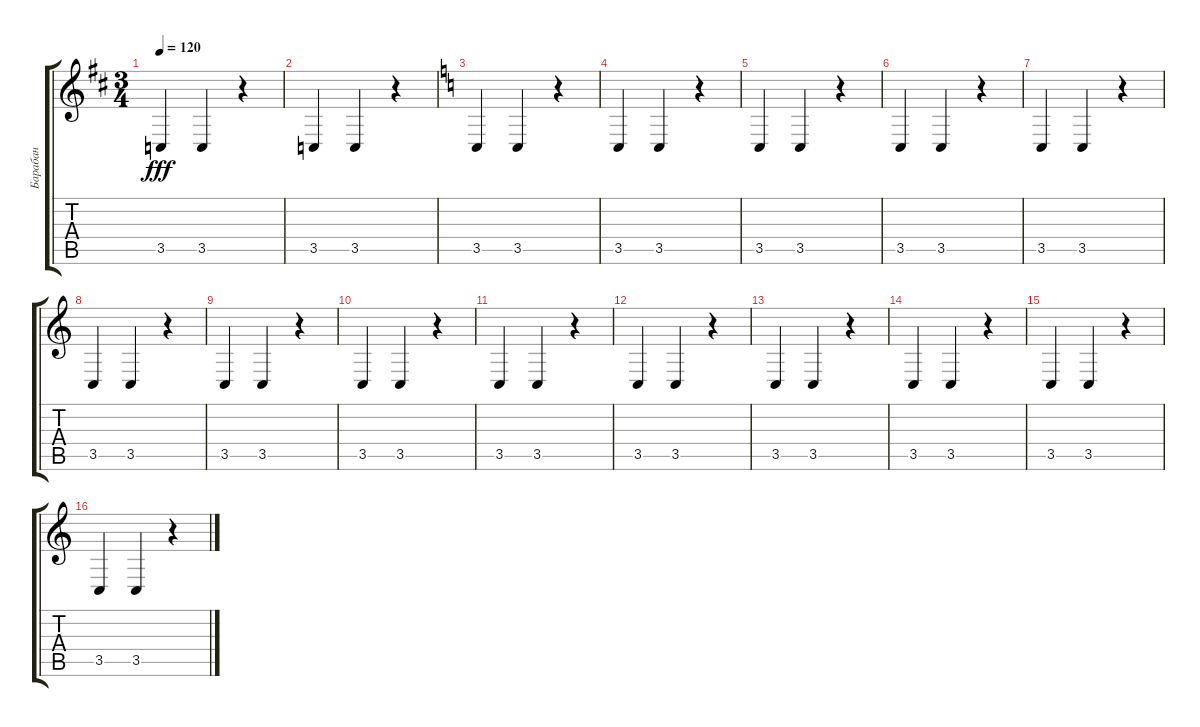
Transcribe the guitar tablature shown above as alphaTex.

\track ("Барабан" "Барабан") {instrument taikodrum}
\staff {score tabs}
\tuning (E4 B3 G3 D3 A2 E2) {hide}
\ts (3 4)
\tempo 120
\clef g2
\ks bminor
3.5.4{dy fff} 3.5.4 r.4 |
3.5.4 3.5.4 r.4 |
\ks aminor
3.5.4 3.5.4 r.4 |
3.5.4 3.5.4 r.4 |
3.5.4 3.5.4 r.4 |
3.5.4 3.5.4 r.4 |
3.5.4 3.5.4 r.4 |
3.5.4 3.5.4 r.4 |
3.5.4 3.5.4 r.4 |
3.5.4 3.5.4 r.4 |
3.5.4 3.5.4 r.4 |
3.5.4 3.5.4 r.4 |
3.5.4 3.5.4 r.4 |
3.5.4 3.5.4 r.4 |
3.5.4 3.5.4 r.4 |
3.5.4 3.5.4 r.4
